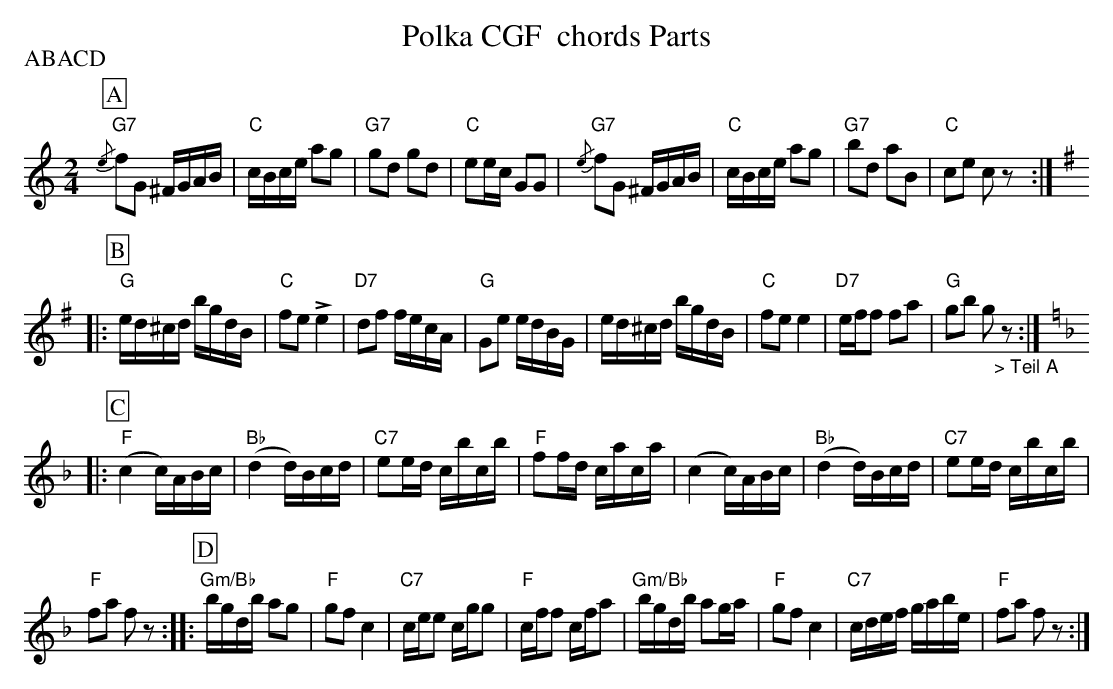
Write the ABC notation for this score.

X:1
T: Polka CGF  chords Parts
M:2/4
L:1/16
P:ABACD
K:C %%MIDI gchordon
[P:A] "G7"{/e}f2G2 ^FGAB | "C"cBce a2g2 | "G7"g2d2 g2d2 | "C"e2ec G2G2 | "G7"{/e}f2G2 ^FGAB | "C"cBce a2g2 | "G7"b2d2 a2B2 | "C"c2e2 c2z2 ::[P:B] [K:G]
"G"ed^cd bgdB | "C"f2e2 +>+e4 | "D7"d2f2 fecA | "G"G2e2 edBG | ed^cd bgdB | "C"f2e2 e4 | "D7"eff2 f2a2 | "G"g2b2 g2"_> Teil A"z2 :| [P:C][K:F]
|: "F"(c4c)ABc | "Bb"(d4d)Bcd | "C7"e2ed cbcb | "F"f2fd caca | (c4c)ABc | "Bb"(d4d)Bcd | "C7"e2ed cbcb |
"F"f2a2 f2z2 ::[P:D] "Gm/Bb"bgdb a2g2 |  "F"g2f2c4 | "C7"cee2 cgg2 | "F"cff2 cfa2 | "Gm/Bb"bgdb a2ga | "F"g2f2 c4 | "C7"cdef gabe | "F"f2a2 f2z2 :|
